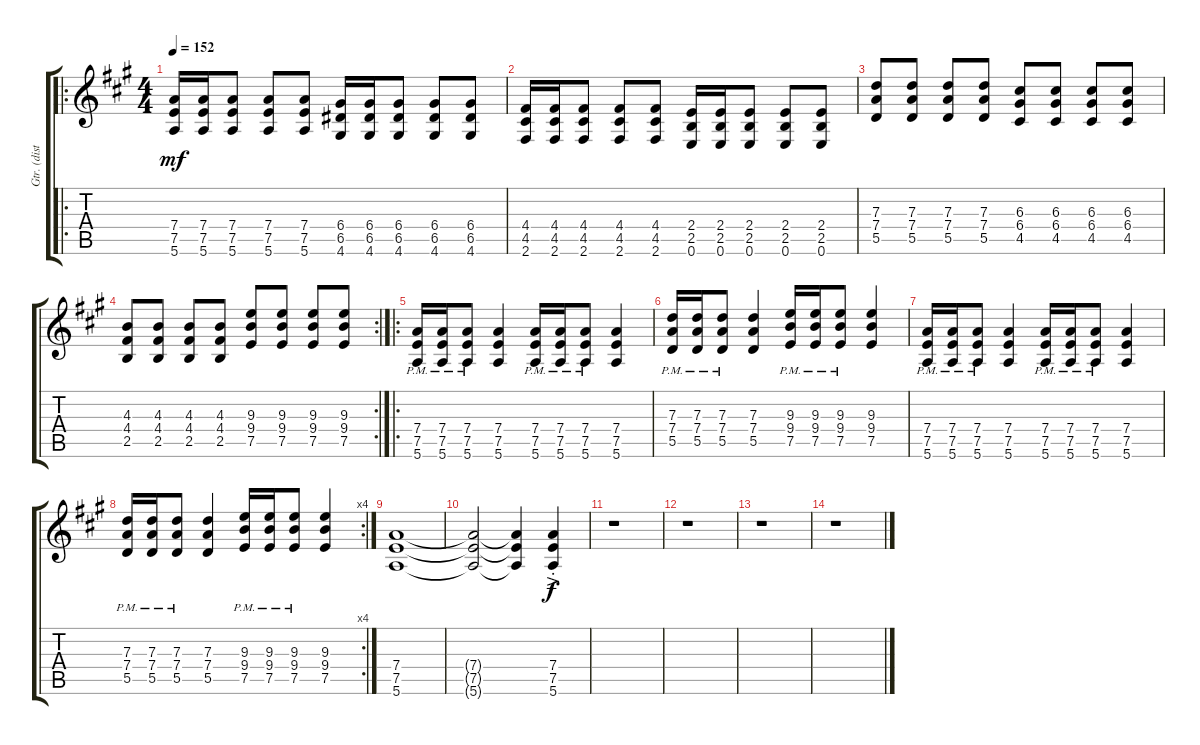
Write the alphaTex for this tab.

\track ("Gtr. (dist.)" "Gtr. (dist") {instrument distortionguitar}
\staff {score tabs}
\tuning (E4 B3 G3 D3 A2 E2) {hide}
\ro
\ts (4 4)
\tempo 152
\clef g2
\ks a
(7.4 7.5 5.6).16{dy mf} (7.4 7.5 5.6).16 (7.4 7.5 5.6).8 (7.4 7.5 5.6).8 (7.4 7.5 5.6).8 (6.4 6.5 4.6).16 (6.4 6.5 4.6).16 (6.4 6.5 4.6).8 (6.4 6.5 4.6).8 (6.4 6.5 4.6).8 |
(4.4 4.5 2.6).16 (4.4 4.5 2.6).16 (4.4 4.5 2.6).8 (4.4 4.5 2.6).8 (4.4 4.5 2.6).8 (2.4 2.5 0.6).16 (2.4 2.5 0.6).16 (2.4 2.5 0.6).8 (2.4 2.5 0.6).8 (2.4 2.5 0.6).8 |
(7.3 7.4 5.5).8 (7.3 7.4 5.5).8 (7.3 7.4 5.5).8 (7.3 7.4 5.5).8 (6.3 6.4 4.5).8 (6.3 6.4 4.5).8 (6.3 6.4 4.5).8 (6.3 6.4 4.5).8 |
\rc 2
(4.3 4.4 2.5).8 (4.3 4.4 2.5).8 (4.3 4.4 2.5).8 (4.3 4.4 2.5).8 (9.3 9.4 7.5).8 (9.3 9.4 7.5).8 (9.3 9.4 7.5).8 (9.3 9.4 7.5).8 |
\ro
(7.4{pm} 7.5{pm} 5.6{pm}).16 (7.4{pm} 7.5{pm} 5.6{pm}).16 (7.4{pm} 7.5{pm} 5.6{pm}).8 (7.4 7.5 5.6).4 (7.4{pm} 7.5{pm} 5.6{pm}).16 (7.4{pm} 7.5{pm} 5.6{pm}).16 (7.4{pm} 7.5{pm} 5.6{pm}).8 (7.4 7.5 5.6).4 |
(7.3{pm} 7.4{pm} 5.5{pm}).16 (7.3{pm} 7.4{pm} 5.5{pm}).16 (7.3{pm} 7.4{pm} 5.5{pm}).8 (7.3 7.4 5.5).4 (9.3{pm} 9.4{pm} 7.5{pm}).16 (9.3{pm} 9.4{pm} 7.5{pm}).16 (9.3{pm} 9.4{pm} 7.5{pm}).8 (9.3 9.4 7.5).4 |
(7.4{pm} 7.5{pm} 5.6{pm}).16 (7.4{pm} 7.5{pm} 5.6{pm}).16 (7.4{pm} 7.5{pm} 5.6{pm}).8 (7.4 7.5 5.6).4 (7.4{pm} 7.5{pm} 5.6{pm}).16 (7.4{pm} 7.5{pm} 5.6{pm}).16 (7.4{pm} 7.5{pm} 5.6{pm}).8 (7.4 7.5 5.6).4 |
\rc 4
(7.3{pm} 7.4{pm} 5.5{pm}).16 (7.3{pm} 7.4{pm} 5.5{pm}).16 (7.3{pm} 7.4{pm} 5.5{pm}).8 (7.3 7.4 5.5).4 (9.3{pm} 9.4{pm} 7.5{pm}).16 (9.3{pm} 9.4{pm} 7.5{pm}).16 (9.3{pm} 9.4{pm} 7.5{pm}).8 (9.3 9.4 7.5).4 |
(7.4 7.5 5.6).1 |
(7.4{t} 7.5{t} 5.6{t}).2 (7.4{t} 7.5{t} 5.6{t}).4 (7.4{ac st} 7.5{ac st} 5.6{ac st}).4{dy f} |
r.1 |
r.1 |
r.1 |
r.1
